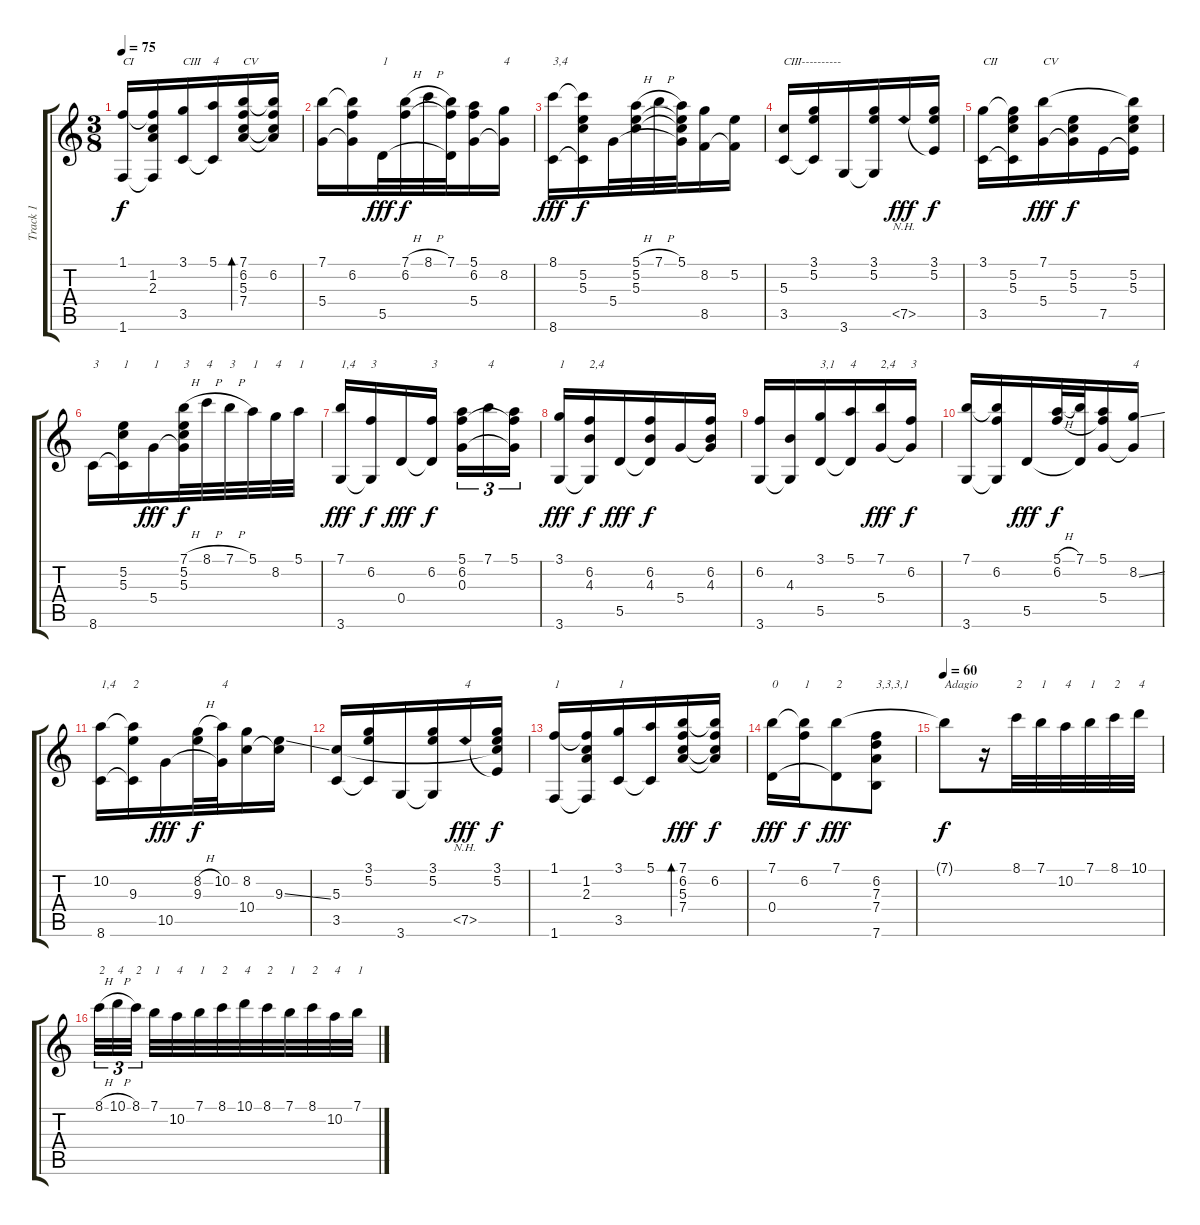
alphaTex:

\track ("Track 1" "Track 1") {instrument acousticguitarnylon}
\staff {score tabs}
\tuning (E4 B3 G3 D3 A2 E2) {hide}
\ts (3 8)
\tempo 75
\clef g2
\ks c
(1.1 1.6).16{txt "CI" dy f} (1.1{t} 1.2 2.3 1.6{t}).16 (3.1 3.5).16{txt "CIII"} (5.1 3.5{t}).16{txt "4"} (7.1 6.2 5.3 7.4).16{bd 60 txt "CV"} (7.1{t} 6.2 5.3{t} 7.4{t}).16 |
(7.1 5.4).16 (7.1{t} 6.2 5.4{t}).16 5.5.32{txt "1" dy fff} (7.1{h} 6.2).32{dy f} 8.1{h}.32 (7.1 6.2{t} 5.5{t}).32 (5.1 6.2 5.4).16 (8.2 5.4{t}).16{txt "4"} |
(8.1 8.6).16{txt "3,4" dy fff} (8.1{t} 5.2 5.3 8.6{t}).16{dy f} 5.4.32 (5.1{h} 5.2 5.3).32 7.1{h}.32 (5.1 5.2{t} 5.3{t} 5.4{t}).32 (8.2 8.5).16 (5.2 8.5{t}).16 |
(5.3 3.5).16{txt "CIII----------"} (3.1 5.2 3.5{t}).16 3.6.16 (3.1 5.2 3.6{t}).16 7.5{nh}.16{dy fff} (3.1 5.2 7.5{t}).16{dy f} |
(3.1 3.5).16{txt "CII"} (3.1{t} 5.2 5.3 3.5{t}).16 (7.1 5.4).16{txt "CV" dy fff} (5.2 5.3 5.4{t}).16{dy f} 7.5.16 (7.1{t} 5.2 5.3 7.5{t}).16 |
8.6.16{txt "3"} (5.2 5.3 8.6{t}).16{txt "1"} 5.4.16{txt "1" dy fff} (7.1{h} 5.2 5.3 5.4{t}).32{txt "3" dy f} 8.1{h}.32{txt "4"} 7.1{h}.32{txt "3"} 5.1.32{txt "1"} 8.2.32{txt "4"} 5.1.32{txt "1"} |
(7.1 3.6).16{txt "1,4" dy fff} (6.2 3.6{t}).16{txt "3" dy f} 0.4.16{dy fff} (6.2 0.4{t}).16{txt "3" dy f} (5.1 6.2 0.3).16{tu (3 2)} 7.1.16{tu (3 2) txt "4"} (5.1 6.2{t} 0.3{t}).16{tu (3 2)} |
(3.1 3.6).16{txt "1" dy fff} (6.2 4.3 3.6{t}).16{txt "2,4" dy f} 5.5.16{dy fff} (6.2 4.3 5.5{t}).16{dy f} 5.4.16 (6.2 4.3 5.4{t}).16 |
(6.2 3.6).16 (4.3 3.6{t}).16 (3.1 5.5).16{txt "3,1"} (5.1 5.5{t}).16{txt "4"} (7.1 5.4).16{txt "2,4" dy fff} (6.2 5.4{t}).16{txt "3" dy f} |
(7.1 3.6).16 (7.1{t} 6.2 3.6{t}).16 5.5.16{dy fff} (5.1{h} 6.2).32{dy f} (7.1 5.5{t}).32 (5.1 6.2{t} 5.4).16 (8.2{ss} 5.4{t}).16{txt "4"} |
(10.2 8.6).16{txt "1,4"} (10.2{t} 9.3 8.6{t}).16{txt "2"} 10.5.16{dy fff} (8.2{h} 9.3).32{dy f} (10.2 10.5{t}).32{txt "4"} (8.2 10.4).16 (9.3{ss} 10.4{t}).16 |
(5.3 3.5).16 (3.1 5.2 3.5{t}).16 3.6.16 (3.1 5.2 3.6{t}).16 7.5{nh}.16{txt "4" dy fff} (3.1 5.2 5.3{t} 7.5{t}).16{dy f} |
(1.1 1.6).16{txt "1"} (1.1{t} 1.2 2.3 1.6{t}).16 (3.1 3.5).16{txt "1"} (5.1 3.5{t}).16 (7.1 6.2 5.3 7.4).16{bd 60 dy fff} (7.1{t} 6.2 5.3{t} 7.4{t}).16{dy f} |
(7.1 0.4).16{txt "0" dy fff} (7.1{t} 6.2).16{txt "1" dy f} (7.1 0.4{t}).8{txt "2" dy fff} (6.2 7.3 7.4 7.6).8{txt "3,3,3,1"} |
\tempo 60
7.1{t}.8{txt "Adagio" dy f} r.16 8.1.32{txt "2"} 7.1.32{txt "1"} 10.2.32{txt "4"} 7.1.32{txt "1"} 8.1.32{txt "2"} 10.1.32{txt "4"} |
8.1{h}.32{tu (3 2) txt "2"} 10.1{h}.32{tu (3 2) txt "4"} 8.1.32{tu (3 2) txt "2" beam splitsecondary} 7.1.32{txt "1"} 10.2.32{txt "4"} 7.1.32{txt "1"} 8.1.32{txt "2"} 10.1.32{txt "4"} 8.1.32{txt "2"} 7.1.32{txt "1"} 8.1.32{txt "2"} 10.2.32{txt "4"} 7.1.32{txt "1"}
